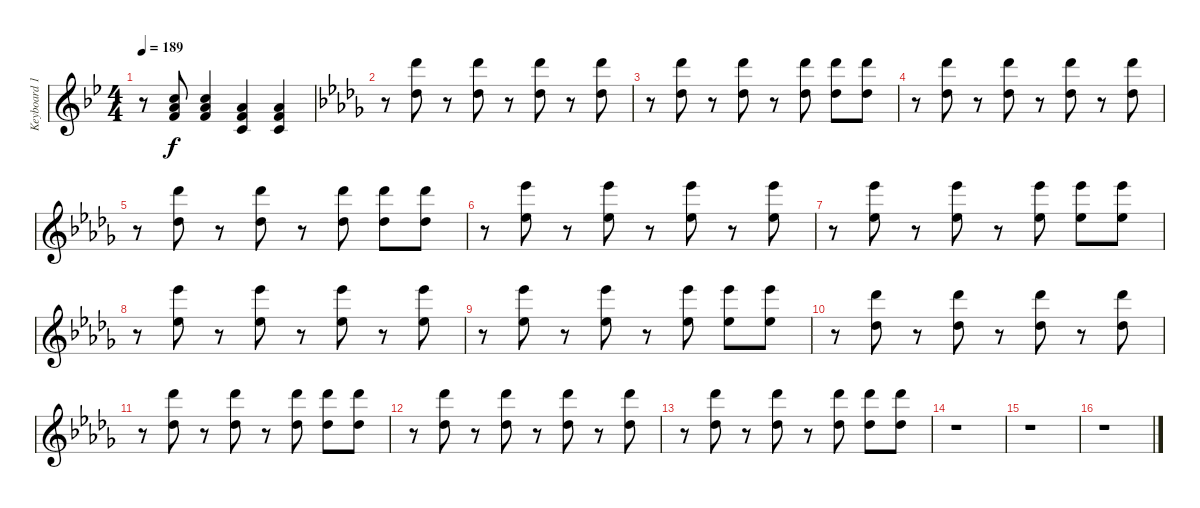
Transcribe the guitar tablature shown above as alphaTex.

\track ("Keyboard 1" "Keyboard 1") {instrument drawbarorgan}
\staff {score}
\tuning (E4 B3 G3 D3 A2 E2) {hide}
\ts (4 4)
\tempo 189
\clef g2
\ks bb
r.8{dy f} (8.1 10.2 10.3).8 (8.1 10.2 10.3).4 (10.2 10.3 10.4).4 (10.2 10.3 10.4).4 |
\ks db
r.8 (21.1 23.4).8 r.8 (21.1 23.4).8 r.8 (21.1 23.4).8 r.8 (21.1 23.4).8 |
r.8 (21.1 23.4).8 r.8 (21.1 23.4).8 r.8 (21.1 23.4).8 (21.1 23.4).8 (21.1 23.4).8 |
r.8 (21.1 23.4).8 r.8 (21.1 23.4).8 r.8 (21.1 23.4).8 r.8 (21.1 23.4).8 |
r.8 (21.1 23.4).8 r.8 (21.1 23.4).8 r.8 (21.1 23.4).8 (21.1 23.4).8 (21.1 23.4).8 |
r.8 (23.1 20.3).8 r.8 (23.1 20.3).8 r.8 (23.1 20.3).8 r.8 (23.1 20.3).8 |
r.8 (23.1 20.3).8 r.8 (23.1 20.3).8 r.8 (23.1 20.3).8 (23.1 20.3).8 (23.1 20.3).8 |
r.8 (23.1 20.3).8 r.8 (23.1 20.3).8 r.8 (23.1 20.3).8 r.8 (23.1 20.3).8 |
r.8 (23.1 20.3).8 r.8 (23.1 20.3).8 r.8 (23.1 20.3).8 (23.1 20.3).8 (23.1 20.3).8 |
r.8 (21.1 23.4).8 r.8 (21.1 23.4).8 r.8 (21.1 23.4).8 r.8 (21.1 23.4).8 |
r.8 (21.1 23.4).8 r.8 (21.1 23.4).8 r.8 (21.1 23.4).8 (21.1 23.4).8 (21.1 23.4).8 |
r.8 (21.1 23.4).8 r.8 (21.1 23.4).8 r.8 (21.1 23.4).8 r.8 (21.1 23.4).8 |
r.8 (21.1 23.4).8 r.8 (21.1 23.4).8 r.8 (21.1 23.4).8 (21.1 23.4).8 (21.1 23.4).8 |
r.1 |
r.1 |
r.1
